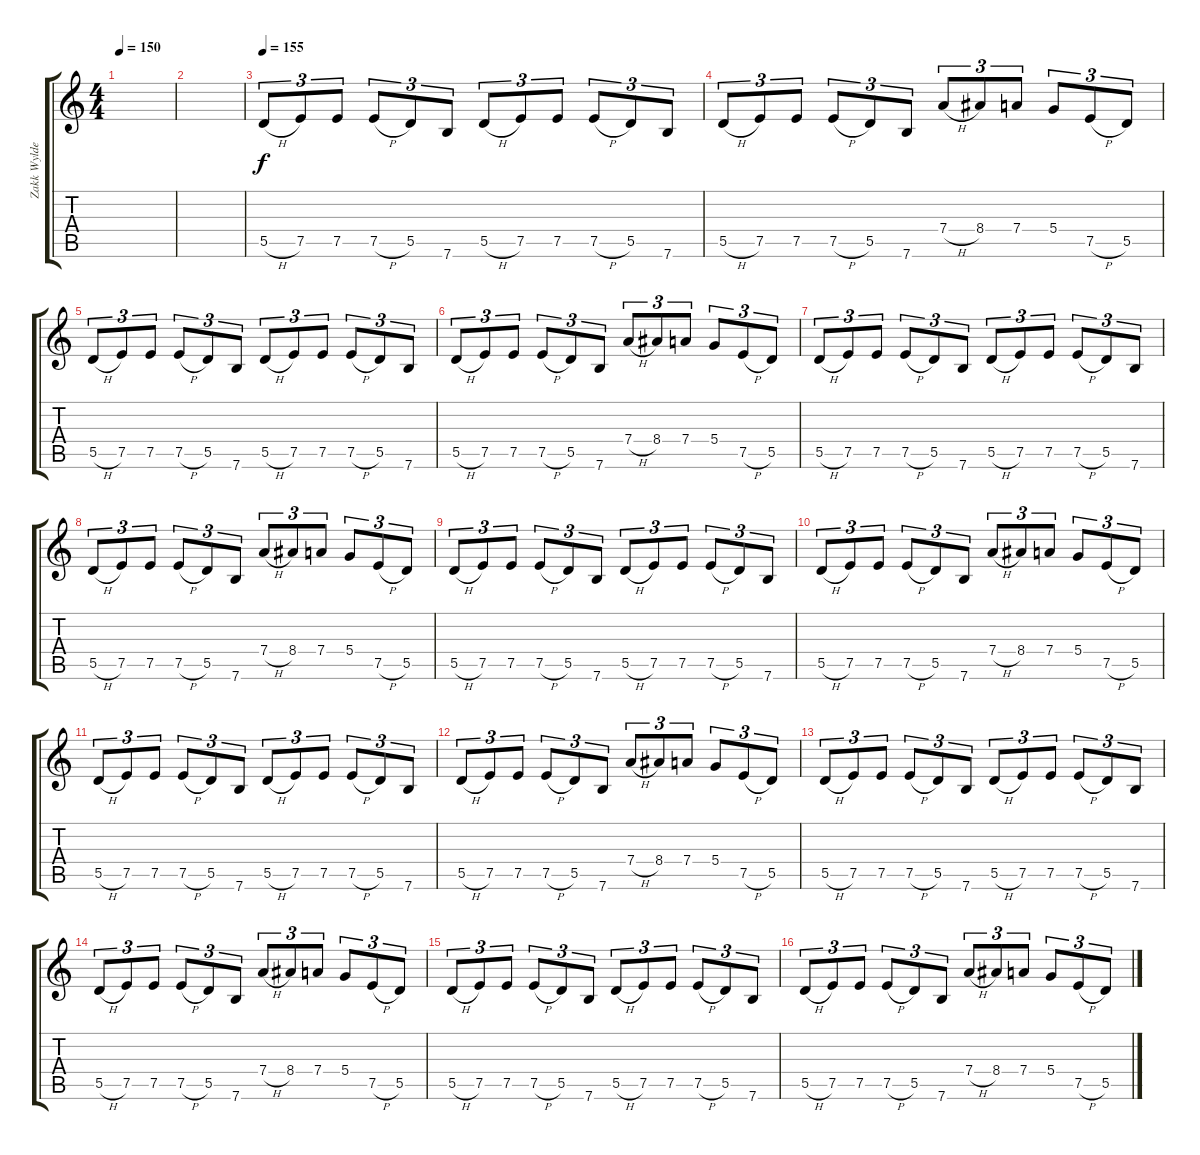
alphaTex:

\track ("Zakk Wylde Guitar 2" "Zakk Wylde") {instrument distortionguitar}
\staff {score tabs}
\tuning (E4 B3 G3 D3 A2 E2) {hide}
\ts (4 4)
\tempo 150
\clef g2
\ks c
|
|
\tempo 155
5.5{h}.8{tu (3 2)} 7.5.8{tu (3 2)} 7.5.8{tu (3 2)} 7.5{h}.8{tu (3 2)} 5.5.8{tu (3 2)} 7.6.8{tu (3 2)} 5.5{h}.8{tu (3 2)} 7.5.8{tu (3 2)} 7.5.8{tu (3 2)} 7.5{h}.8{tu (3 2)} 5.5.8{tu (3 2)} 7.6.8{tu (3 2)} |
5.5{h}.8{tu (3 2)} 7.5.8{tu (3 2)} 7.5.8{tu (3 2)} 7.5{h}.8{tu (3 2)} 5.5.8{tu (3 2)} 7.6.8{tu (3 2)} 7.4{h}.8{tu (3 2)} 8.4.8{tu (3 2)} 7.4.8{tu (3 2)} 5.4.8{tu (3 2)} 7.5{h}.8{tu (3 2)} 5.5.8{tu (3 2)} |
5.5{h}.8{tu (3 2)} 7.5.8{tu (3 2)} 7.5.8{tu (3 2)} 7.5{h}.8{tu (3 2)} 5.5.8{tu (3 2)} 7.6.8{tu (3 2)} 5.5{h}.8{tu (3 2)} 7.5.8{tu (3 2)} 7.5.8{tu (3 2)} 7.5{h}.8{tu (3 2)} 5.5.8{tu (3 2)} 7.6.8{tu (3 2)} |
5.5{h}.8{tu (3 2)} 7.5.8{tu (3 2)} 7.5.8{tu (3 2)} 7.5{h}.8{tu (3 2)} 5.5.8{tu (3 2)} 7.6.8{tu (3 2)} 7.4{h}.8{tu (3 2)} 8.4.8{tu (3 2)} 7.4.8{tu (3 2)} 5.4.8{tu (3 2)} 7.5{h}.8{tu (3 2)} 5.5.8{tu (3 2)} |
5.5{h}.8{tu (3 2)} 7.5.8{tu (3 2)} 7.5.8{tu (3 2)} 7.5{h}.8{tu (3 2)} 5.5.8{tu (3 2)} 7.6.8{tu (3 2)} 5.5{h}.8{tu (3 2)} 7.5.8{tu (3 2)} 7.5.8{tu (3 2)} 7.5{h}.8{tu (3 2)} 5.5.8{tu (3 2)} 7.6.8{tu (3 2)} |
5.5{h}.8{tu (3 2)} 7.5.8{tu (3 2)} 7.5.8{tu (3 2)} 7.5{h}.8{tu (3 2)} 5.5.8{tu (3 2)} 7.6.8{tu (3 2)} 7.4{h}.8{tu (3 2)} 8.4.8{tu (3 2)} 7.4.8{tu (3 2)} 5.4.8{tu (3 2)} 7.5{h}.8{tu (3 2)} 5.5.8{tu (3 2)} |
5.5{h}.8{tu (3 2)} 7.5.8{tu (3 2)} 7.5.8{tu (3 2)} 7.5{h}.8{tu (3 2)} 5.5.8{tu (3 2)} 7.6.8{tu (3 2)} 5.5{h}.8{tu (3 2)} 7.5.8{tu (3 2)} 7.5.8{tu (3 2)} 7.5{h}.8{tu (3 2)} 5.5.8{tu (3 2)} 7.6.8{tu (3 2)} |
5.5{h}.8{tu (3 2)} 7.5.8{tu (3 2)} 7.5.8{tu (3 2)} 7.5{h}.8{tu (3 2)} 5.5.8{tu (3 2)} 7.6.8{tu (3 2)} 7.4{h}.8{tu (3 2)} 8.4.8{tu (3 2)} 7.4.8{tu (3 2)} 5.4.8{tu (3 2)} 7.5{h}.8{tu (3 2)} 5.5.8{tu (3 2)} |
5.5{h}.8{tu (3 2)} 7.5.8{tu (3 2)} 7.5.8{tu (3 2)} 7.5{h}.8{tu (3 2)} 5.5.8{tu (3 2)} 7.6.8{tu (3 2)} 5.5{h}.8{tu (3 2)} 7.5.8{tu (3 2)} 7.5.8{tu (3 2)} 7.5{h}.8{tu (3 2)} 5.5.8{tu (3 2)} 7.6.8{tu (3 2)} |
5.5{h}.8{tu (3 2)} 7.5.8{tu (3 2)} 7.5.8{tu (3 2)} 7.5{h}.8{tu (3 2)} 5.5.8{tu (3 2)} 7.6.8{tu (3 2)} 7.4{h}.8{tu (3 2)} 8.4.8{tu (3 2)} 7.4.8{tu (3 2)} 5.4.8{tu (3 2)} 7.5{h}.8{tu (3 2)} 5.5.8{tu (3 2)} |
5.5{h}.8{tu (3 2)} 7.5.8{tu (3 2)} 7.5.8{tu (3 2)} 7.5{h}.8{tu (3 2)} 5.5.8{tu (3 2)} 7.6.8{tu (3 2)} 5.5{h}.8{tu (3 2)} 7.5.8{tu (3 2)} 7.5.8{tu (3 2)} 7.5{h}.8{tu (3 2)} 5.5.8{tu (3 2)} 7.6.8{tu (3 2)} |
5.5{h}.8{tu (3 2)} 7.5.8{tu (3 2)} 7.5.8{tu (3 2)} 7.5{h}.8{tu (3 2)} 5.5.8{tu (3 2)} 7.6.8{tu (3 2)} 7.4{h}.8{tu (3 2)} 8.4.8{tu (3 2)} 7.4.8{tu (3 2)} 5.4.8{tu (3 2)} 7.5{h}.8{tu (3 2)} 5.5.8{tu (3 2)} |
5.5{h}.8{tu (3 2)} 7.5.8{tu (3 2)} 7.5.8{tu (3 2)} 7.5{h}.8{tu (3 2)} 5.5.8{tu (3 2)} 7.6.8{tu (3 2)} 5.5{h}.8{tu (3 2)} 7.5.8{tu (3 2)} 7.5.8{tu (3 2)} 7.5{h}.8{tu (3 2)} 5.5.8{tu (3 2)} 7.6.8{tu (3 2)} |
5.5{h}.8{tu (3 2)} 7.5.8{tu (3 2)} 7.5.8{tu (3 2)} 7.5{h}.8{tu (3 2)} 5.5.8{tu (3 2)} 7.6.8{tu (3 2)} 7.4{h}.8{tu (3 2)} 8.4.8{tu (3 2)} 7.4.8{tu (3 2)} 5.4.8{tu (3 2)} 7.5{h}.8{tu (3 2)} 5.5.8{tu (3 2)}
